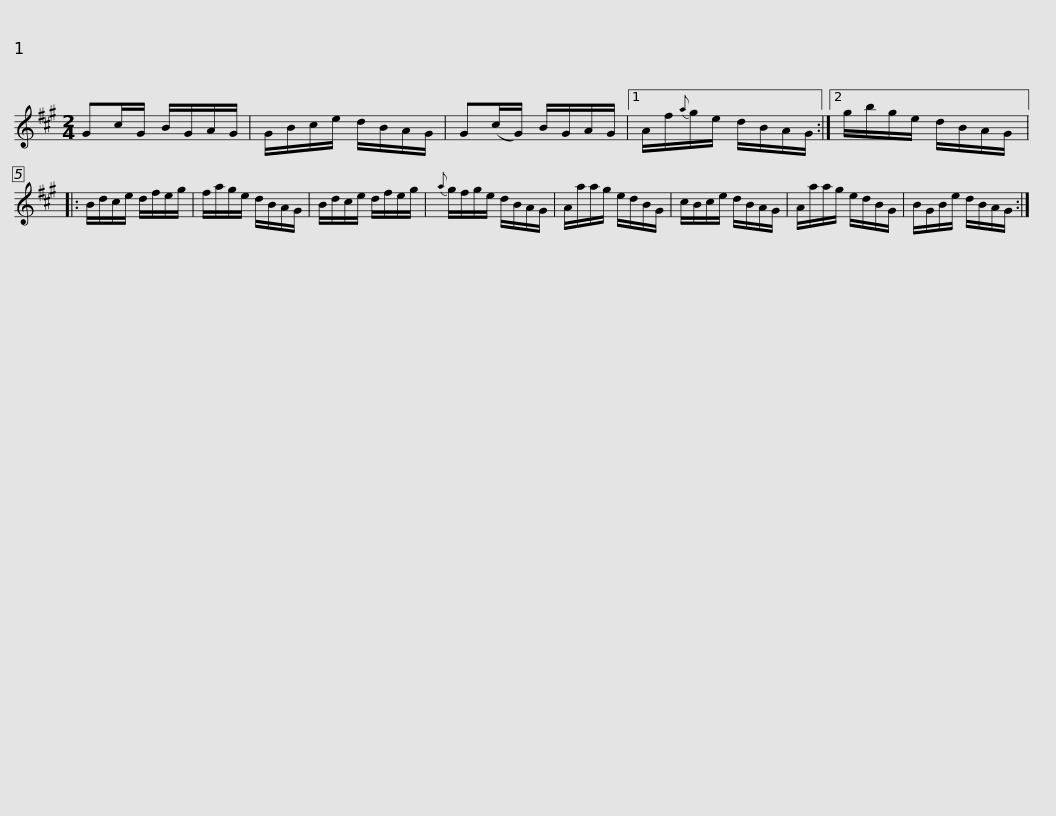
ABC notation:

X:1
L:1/8
M:2/4
I:linebreak $
K:A
V:1 treble
V:1
 Gc/G/ B/G/A/G/ | G/B/c/e/ d/B/A/G/ | G(c/G/) B/G/A/G/ |1 A/f/{a}g/e/ d/B/A/G/ :|2 g/b/g/e/ d/B/A/G/ |:$ %5
 B/d/c/e/ d/f/e/g/ | f/a/g/e/ d/B/A/G/ | B/d/c/e/ d/f/e/g/ |{a} g/f/g/e/ d/B/A/G/ | A/a/a/g/ e/d/B/G/ |$ %10
 c/B/c/e/ d/B/A/G/ | A/a/a/g/ e/d/B/G/ | B/G/B/e/ d/B/A/G/ :| %13
